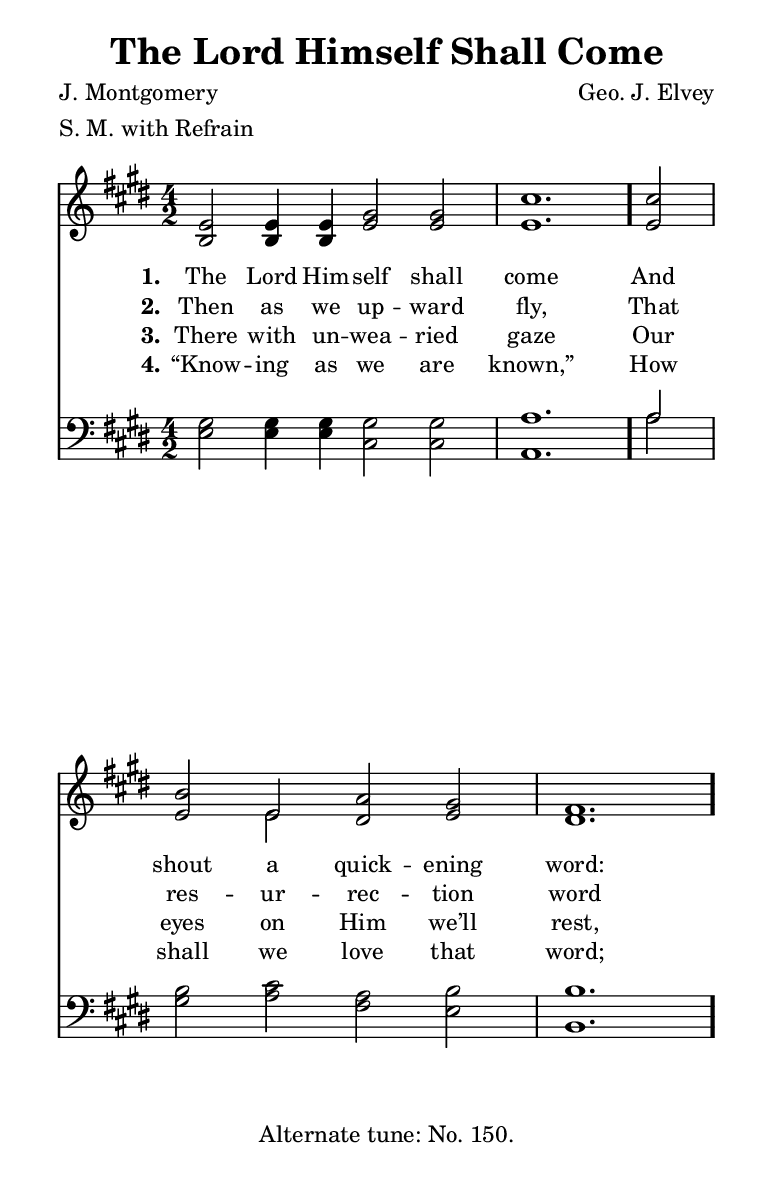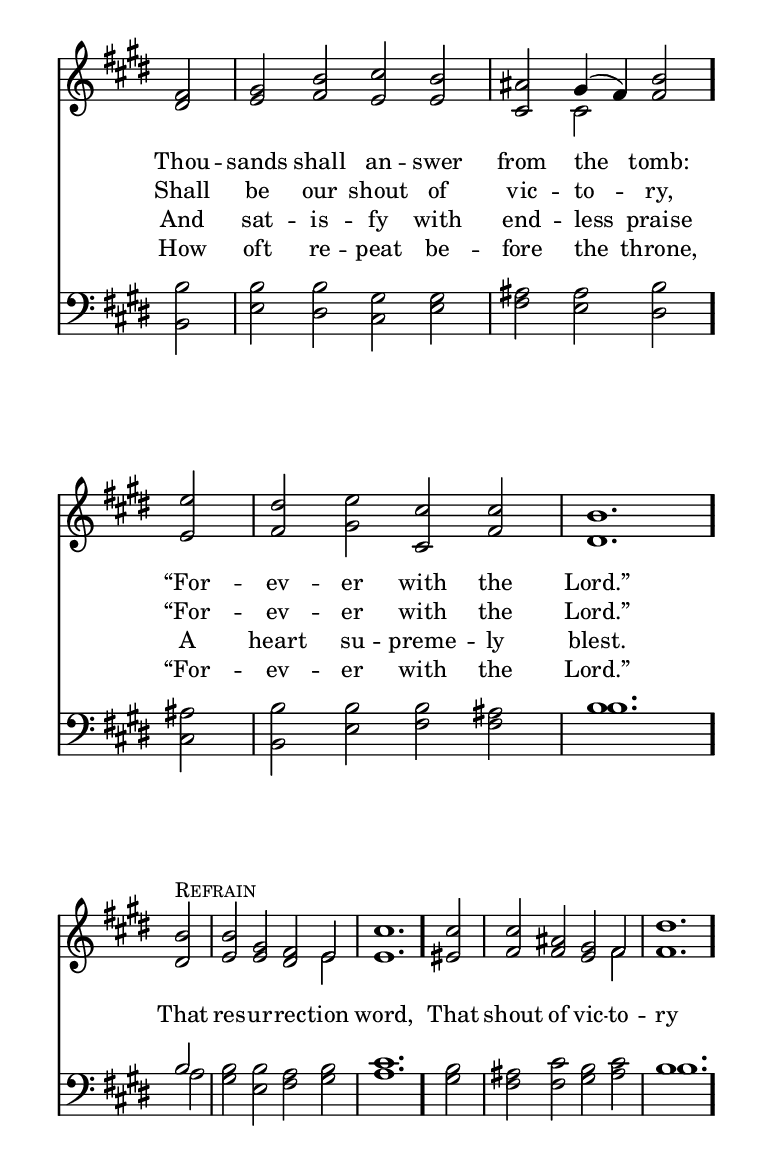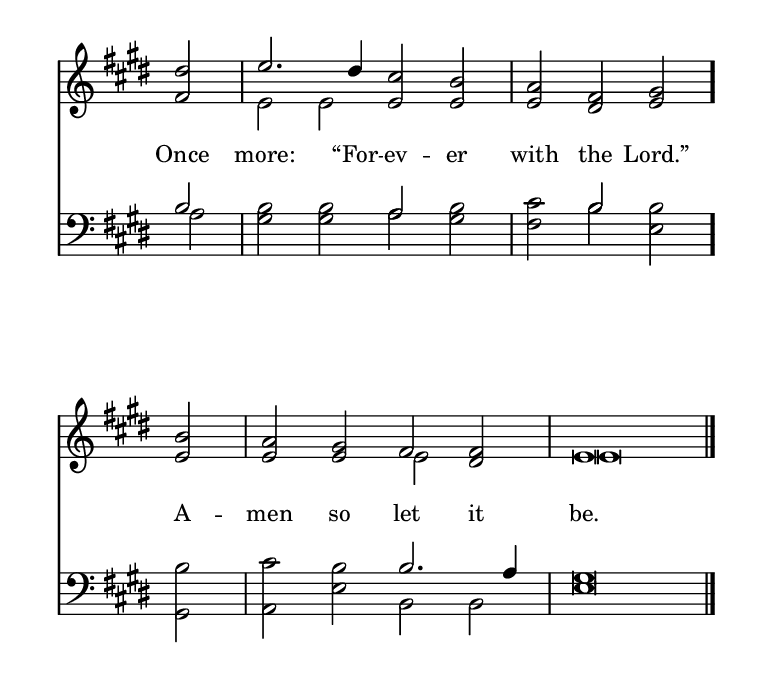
\include "common/global.ily"
\paper {
  \include "common/paper.ily"
  oddFooterMarkup = \markup { \fill-line { \on-the-fly \first-page "Alternate tune: No. 150." } }
}

\header{
  hymnnumber = "195"
  title = "The Lord Himself Shall Come"
  tunename = "Diademata"
  meter = "S. M. with Refrain"
  poet = "J. Montgomery"
  composer = "Geo. J. Elvey"
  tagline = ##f
}

global = {
  \include "common/overrides.ily"
  \override Staff.TimeSignature.style = #'numbered
  \time 4/2
  \override Score.MetronomeMark.transparent = ##t % hide all fermata changes too
  \tempo 2=90
  \key e \major
  \autoBeamOff
}

notesSoprano = {
\global
\relative c' {

  e2 e4 e gis2 gis | cis1.
  cis2 | b e, a gis | fis1.
  fis2 | gis b cis b | ais gis4( fis) b2
  e2 | dis e cis cis | b1.

  << s^\markup { \small \caps "Refrain" }
  { b2 | b gis fis e | cis'1. } >>
  cis2 | cis ais gis fis | dis'1.
  dis2 | e2. dis4 cis2 b | a fis gis
  b | a gis fis fis | e\breve

  \bar "|."

}
}

notesAlto = {
\global
\relative e' {

  b2 b4 b e2 e | e1.
  e2 | e e dis e | dis1.
  dis2 | e fis e e | cis cis fis
  e | fis gis cis, fis | dis1.

  dis2 | e e dis e | e1.
  eis2 | fis fis e fis | fis1.
  fis2 | e e e e | e dis e
  e2 | e e e dis | e\breve

}
}

notesTenor = {
\global
\relative a {

  gis2 gis4 gis gis2 gis | a1.
  a2 | b cis a b | b1.
  b2 | b b gis gis | ais ais b
  ais!2 | b b b ais! | b1.

  b2 | b b a b | cis1.
  b2 | ais cis b cis | b1.
  b2 | b b a b | cis b b
  b | cis b b2. a4 | gis\breve

}
}

notesBass = {
\global
\relative f {

  e2 e4 e cis2 cis | a1.
  a'2 | gis a fis e | b1.
  b2 | e dis cis e | fis e dis
  cis | b e fis fis | b1.

  a2 | gis e fis gis | a1.
  gis2 | fis fis gis ais | b1.
  a2 | gis gis a gis | fis b e,
  gis,2 | a e' b b | e\breve

}
}

Refrain = \lyricmode {

That res -- ur -- rec -- tion word, \bar "."
That shout of vic -- to -- ry \bar "." \break
Once more: “For -- ev -- er with the Lord.” \bar "."
A -- men so let it be. \bar "." \break

}

wordsA = \lyricmode {
\set stanza = "1."

The Lord Him -- self shall come \bar "."
And shout a quick -- ening word: \bar "." \break
Thou -- sands shall an -- swer from the tomb: \bar "."
“For -- ev -- er with the Lord.” \bar "." \break

}

wordsB = \lyricmode {
\set stanza = "2."

Then as we up -- ward fly,
That res -- ur -- rec -- tion word
Shall be our shout of vic -- to -- ry,
“For -- ev -- er with the Lord.”

\Refrain

}

wordsC = \lyricmode {
\set stanza = "3."

There with un -- wea -- ried gaze
Our eyes on Him we’ll rest,
And sat -- is -- fy with end -- less praise
A heart su -- preme -- ly blest.

}

wordsD = \lyricmode {
\set stanza = "4."

“Know -- ing as we are known,”
How shall we love that word;
How oft re -- peat be -- fore the throne,
“For -- ev -- er with the Lord.”

}

\score {
  \context ChoirStaff <<
    \context Staff = upper <<
      \set Staff.autoBeaming = ##f
      \set ChoirStaff.systemStartDelimiter = #'SystemStartBar
      \set ChoirStaff.printPartCombineTexts = ##f
      \partcombine #'(2 . 9) \notesSoprano \notesAlto
      \context NullVoice = sopranos { \voiceOne << \notesSoprano >> }
      \context NullVoice = altos { \voiceTwo << \notesAlto >> }
      \context Lyrics = one   \lyricsto sopranos \wordsA
      \context Lyrics = two   \lyricsto sopranos \wordsB
      \context Lyrics = three \lyricsto sopranos \wordsC
      \context Lyrics = four  \lyricsto sopranos \wordsD
    >>
    \context Staff = men <<
      \set Staff.autoBeaming = ##f
      \clef bass
      \set ChoirStaff.printPartCombineTexts = ##f
      \partcombine #'(2 . 9) \notesTenor \notesBass
      \context NullVoice = tenors { \voiceOne << \notesTenor >> }
      \context NullVoice = basses { \voiceTwo << \notesBass >> }
    >>
  >>
  \layout {
    \include "common/layout.ily"
  }
  \midi{
    \include "common/midi.ily"
  }
}

\version "2.19.49"  % necessary for upgrading to future LilyPond versions.

% vi:set et ts=2 sw=2 ai nocindent syntax=lilypond:
